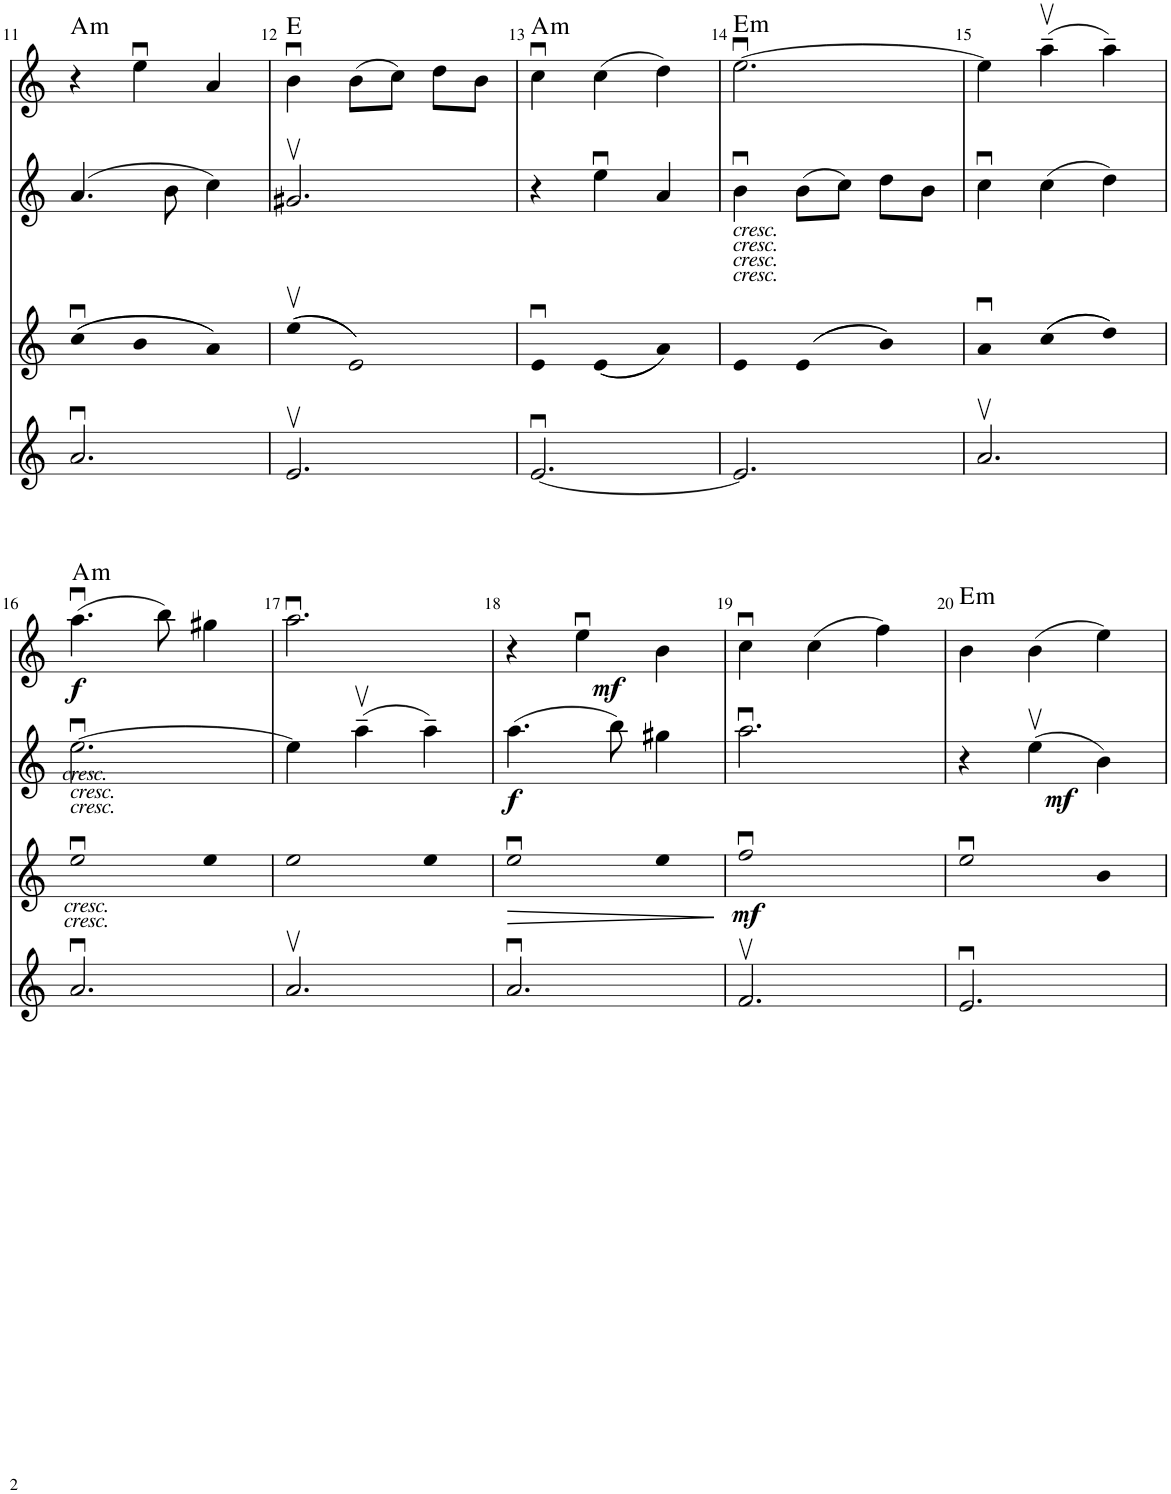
**kern	**kern	**dynam	**kern	**dynam	**kern	**dynam	**harte
*part4	*part3	*part3	*part2	*part2	*part1	*part1	*part1
*staff4	*staff3	*staff3	*staff2	*staff2	*staff1	*staff1	*
*I"Violin	*I"Violin	*	*I"Violin	*	*I"Violin	*	*
*I'Vln	*I'Vln	*	*I'Vln	*	*I'Vln	*	*
!!LO:PB:g=z
*clefG2	*clefG2	*	*clefG2	*	*clefG2	*	*
*k[]	*k[]	*	*k[]	*	*k[]	*	*
*M3/4	*M3/4	*	*M3/4	*	*M3/4	*	*
=11	=11	=11	=11	=11	=11	=11	=11
!	!	!	!	!	!	!	!LO:H:kt=m
2.au/	((((4ccu	.	(4.a/	.	4r	.	A:min
.	4b	.	.	.	4eeu\	.	.
.	.	.	8b\	.	.	.	.
.	4a))))	.	4cc\)	.	4a/	.	.
=12	=12	=12	=12	=12	=12	=12	=12
2.ev/	((((4eev	.	2.g#Xv/	.	4bu\	.	E:maj
.	2e))))	.	.	.	(8b\L	.	.
.	.	.	.	.	8cc\J)	.	.
.	.	.	.	.	8dd\L	.	.
.	.	.	.	.	8b\J	.	.
=13	=13	=13	=13	=13	=13	=13	=13
!	!	!	!	!	!	!	!LO:H:kt=m
[2.eu/	4eu	.	4r	.	4ccu\	.	A:min
.	((((4e	.	4eeu\	.	(4cc\	.	.
.	4a))))	.	4a/	.	4dd\)	.	.
=14	=14	=14	=14	=14	=14	=14	=14
!	!LO:TX:a:i:t=cresc.	!	!	!	!	!	!
!	!LO:TX:a:i:t=cresc.	!	!	!	!	!	!
!	!LO:TX:a:i:t=cresc.	!	!	!	!	!	!
!	!LO:TX:a:i:t=cresc.	!	!	!	!	!	!LO:H:kt=m
2.e/]	4e	.	4bu\	.	[2.eeu\	.	E:min
.	((((4e	.	(8b\L	.	.	.	.
.	.	.	8cc\J)	.	.	.	.
.	4b))))	.	8dd\L	.	.	.	.
.	.	.	8b\J	.	.	.	.
=15	=15	=15	=15	=15	=15	=15	=15
2.av/	4au	.	4ccu\	.	4ee\]	.	.
.	((((4cc	.	(4cc\	.	(4aav~\	.	.
.	4dd))))	.	4dd\)	.	4aa~\)	.	.
!!LO:LB:g=z
=16	=16	=16	=16	=16	=16	=16	=16
!	!	!	!LO:TX:a:i:t=cresc.	!	!	!	!
!	!LO:TX:b:i:t=cresc.	!	!	!	!	!	!
!	!LO:TX:a:i:t=cresc.	!	!	!	!	!	!
!	!LO:TX:b:i:t=cresc.	!	!	!	!	!	!
!	!LO:TX:a:i:t=cresc.	!	!	!	!	!	!
!	!	!	!	!	!	!LO:DY:b	!LO:H:kt=m
2.au/	2eeu	.	[2.eeu\	.	(4.aau\	f	A:min
.	.	.	.	.	8bb\)	.	.
.	4ee	.	.	.	4gg#X\	.	.
=17	=17	=17	=17	=17	=17	=17	=17
2.av/	2ee	.	4ee\]	.	2.aau\	.	.
.	.	.	(4aav~\	.	.	.	.
.	4ee	.	4aa~\)	.	.	.	.
=18	=18	=18	=18	=18	=18	=18	=18
!	!	!LO:HP:b	!	!LO:DY:b	!	!	!
*	*	*	*	*	*^	*	*
2.au/	2eeu	>	(4.aa\	f	4r	4.ryy	.	.
.	.	.	.	.	4eeu\	.	.	.
!	!	!	!	!	!	!	!LO:DY:b	!
.	.	.	8bb\)	.	.	4.ryy	mf	.
.	4ee	.	4gg#X\	.	4b\	.	.	.
.	.	]	.	.	.	.	.	.
=19	=19	=19	=19	=19	=19	=19	=19	=19
!	!	!LO:DY:b	!	!	!	!	!	!
*	*	*	*	*	*v	*v	*	*
2.fv/	2.ffu	mf	2.aau\	.	4ccu\	.	.
.	.	.	.	.	(4cc\	.	.
.	.	.	.	.	4ff\)	.	.
=20	=20	=20	=20	=20	=20	=20	=20
*	*	*	*^	*	*	*	*
!	!	!	!	!	!	!	!	!LO:H:kt=m
2.eu/	2eeu	.	4r	4.ryy	.	4b\	.	E:min
.	.	.	(4eev\	.	.	(4b\	.	.
!	!	!	!	!	!LO:DY:b	!	!	!
.	.	.	.	4.ryy	mf	.	.	.
.	4b	.	4b\)	.	.	4ee\)	.	.
*	*	*	*v	*v	*	*	*	*
=	=	=	=	=	=	=	=
*-	*-	*-	*-	*-	*-	*-	*-
